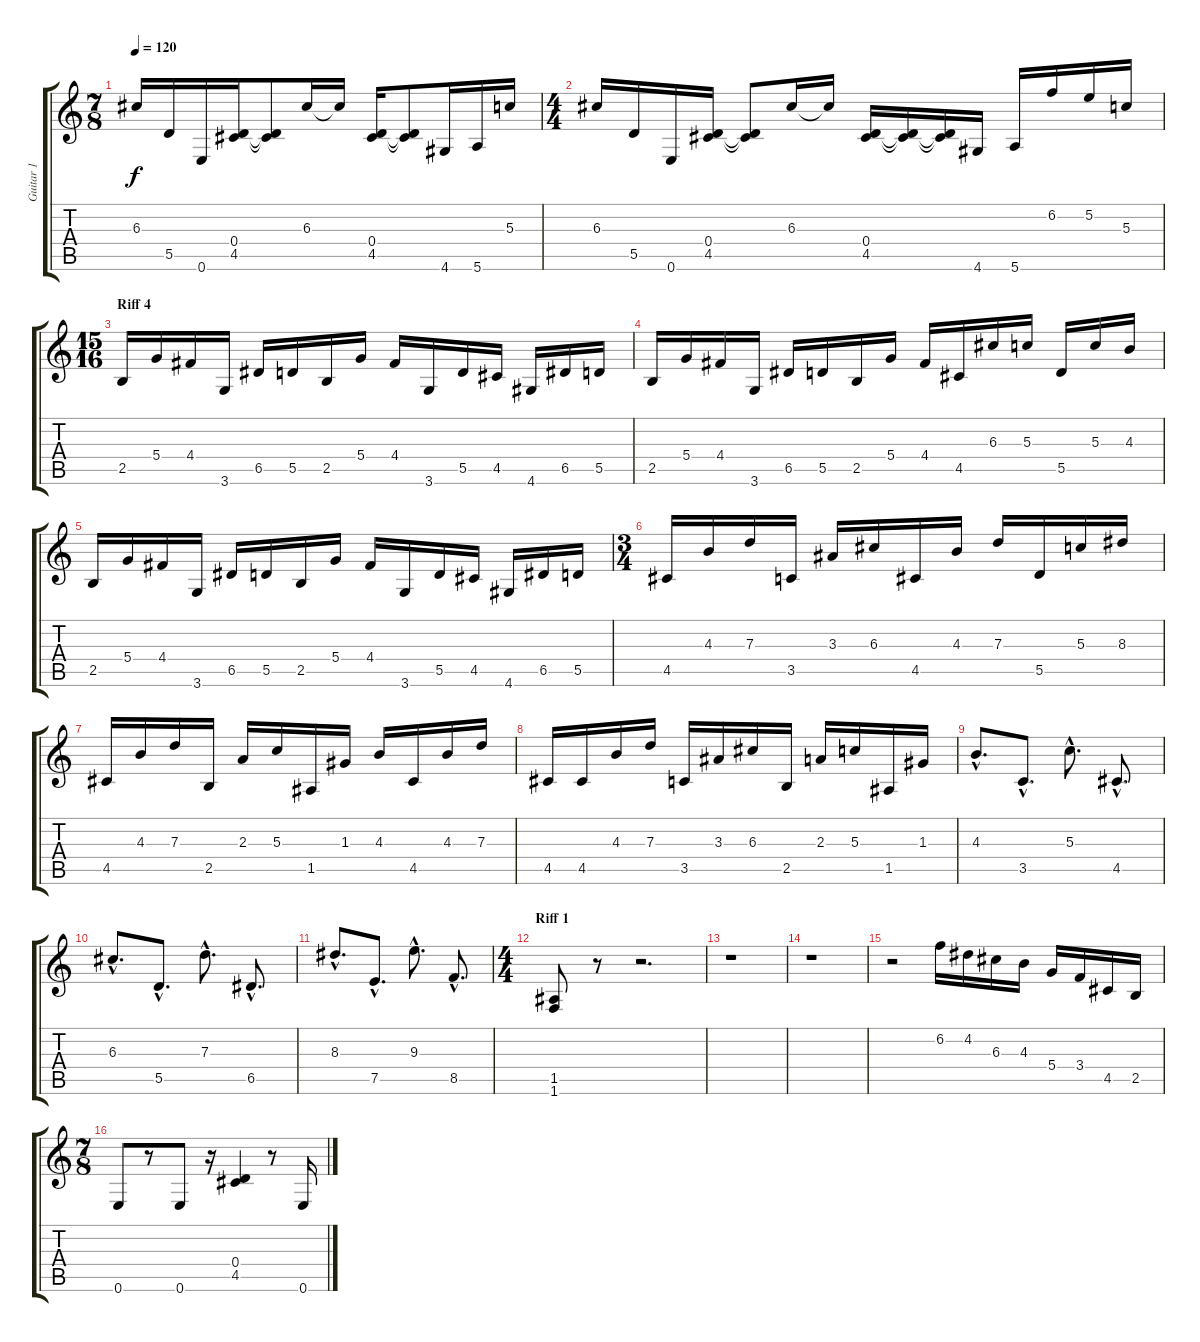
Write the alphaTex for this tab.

\track ("Guitar 1" "Guitar 1") {instrument distortionguitar}
\staff {score tabs}
\tuning (E4 B3 G3 D3 A2 E2) {hide}
\ts (7 8)
\tempo 120
\clef g2
\ks c
6.3.16{dy f} 5.5.16 0.6.16 (0.4 4.5).16 (0.4{t} 4.5{t}).8 6.3.16 6.3{t}.16 (0.4 4.5).16 (0.4{t} 4.5{t}).8 4.6.16 5.6.16 5.3.16 |
\ts (4 4)
6.3.16 5.5.16 0.6.16 (0.4 4.5).16 (0.4{t} 4.5{t}).8 6.3.16 6.3{t}.16 (0.4 4.5).16 (0.4{t} 4.5{t}).16 (0.4{t} 4.5{t}).16 4.6.16 5.6.16 6.2.16 5.2.16 5.3.16 |
\ts (15 16)
\section ("" "Riff 4")
2.5.16 5.4.16 4.4.16 3.6.16 6.5.16 5.5.16 2.5.16 5.4.16 4.4.16 3.6.16 5.5.16 4.5.16 4.6.16 6.5.16 5.5.16 |
2.5.16 5.4.16 4.4.16 3.6.16 6.5.16 5.5.16 2.5.16 5.4.16 4.4.16 4.5.16 6.3.16 5.3.16 5.5.16 5.3.16 4.3.16 |
2.5.16 5.4.16 4.4.16 3.6.16 6.5.16 5.5.16 2.5.16 5.4.16 4.4.16 3.6.16 5.5.16 4.5.16 4.6.16 6.5.16 5.5.16 |
\ts (3 4)
4.5.16 4.3.16 7.3.16 3.5.16 3.3.16 6.3.16 4.5.16 4.3.16 7.3.16 5.5.16 5.3.16 8.3.16 |
4.5.16 4.3.16 7.3.16 2.5.16 2.3.16 5.3.16 1.5.16 1.3.16 4.3.16 4.5.16 4.3.16 7.3.16 |
4.5.16 4.5.16 4.3.16 7.3.16 3.5.16 3.3.16 6.3.16 2.5.16 2.3.16 5.3.16 1.5.16 1.3.16 |
4.3{hac}.8{d} 3.5{hac}.8{d} 5.3{hac}.8{d} 4.5{hac}.8{d} |
6.3{hac}.8{d} 5.5{hac}.8{d} 7.3{hac}.8{d} 6.5{hac}.8{d} |
8.3{hac}.8{d} 7.5{hac}.8{d} 9.3{hac}.8{d} 8.5{hac}.8{d} |
\ts (4 4)
\section ("" "Riff 1")
(1.5 1.6).8 r.8 r.2{d} |
r.1 |
r.1 |
r.2 6.2.16 4.2.16 6.3.16 4.3.16 5.4.16 3.4.16 4.5.16 2.5.16 |
\ts (7 8)
0.6.8{instrument distortionguitar} r.8 0.6.8 r.16 (0.4 4.5).4 r.8 0.6.16
